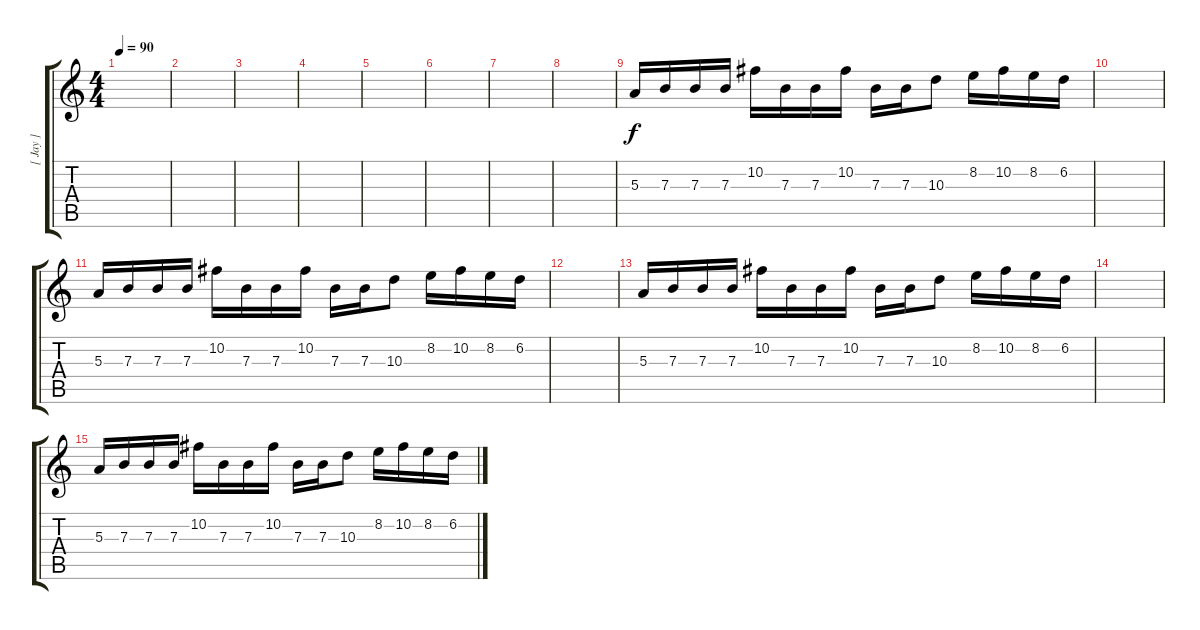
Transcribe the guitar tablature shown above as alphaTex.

\track ("[ Jay ]" "[ Jay ]") {instrument overdrivenguitar}
\staff {score tabs}
\tuning (Db4 Ab3 E3 B2 Gb2 B1) {hide}
\ts (4 4)
\tempo 90
\clef g2
\ks c
|
|
|
|
|
|
|
|
5.3.16 7.3.16 7.3.16 7.3.16 10.2.16 7.3.16 7.3.16 10.2.16 7.3.16 7.3.16 10.3.8 8.2.16 10.2.16 8.2.16 6.2.16 |
|
5.3.16 7.3.16 7.3.16 7.3.16 10.2.16 7.3.16 7.3.16 10.2.16 7.3.16 7.3.16 10.3.8 8.2.16 10.2.16 8.2.16 6.2.16 |
|
5.3.16 7.3.16 7.3.16 7.3.16 10.2.16 7.3.16 7.3.16 10.2.16 7.3.16 7.3.16 10.3.8 8.2.16 10.2.16 8.2.16 6.2.16 |
|
5.3.16 7.3.16 7.3.16 7.3.16 10.2.16 7.3.16 7.3.16 10.2.16 7.3.16 7.3.16 10.3.8 8.2.16 10.2.16 8.2.16 6.2.16
